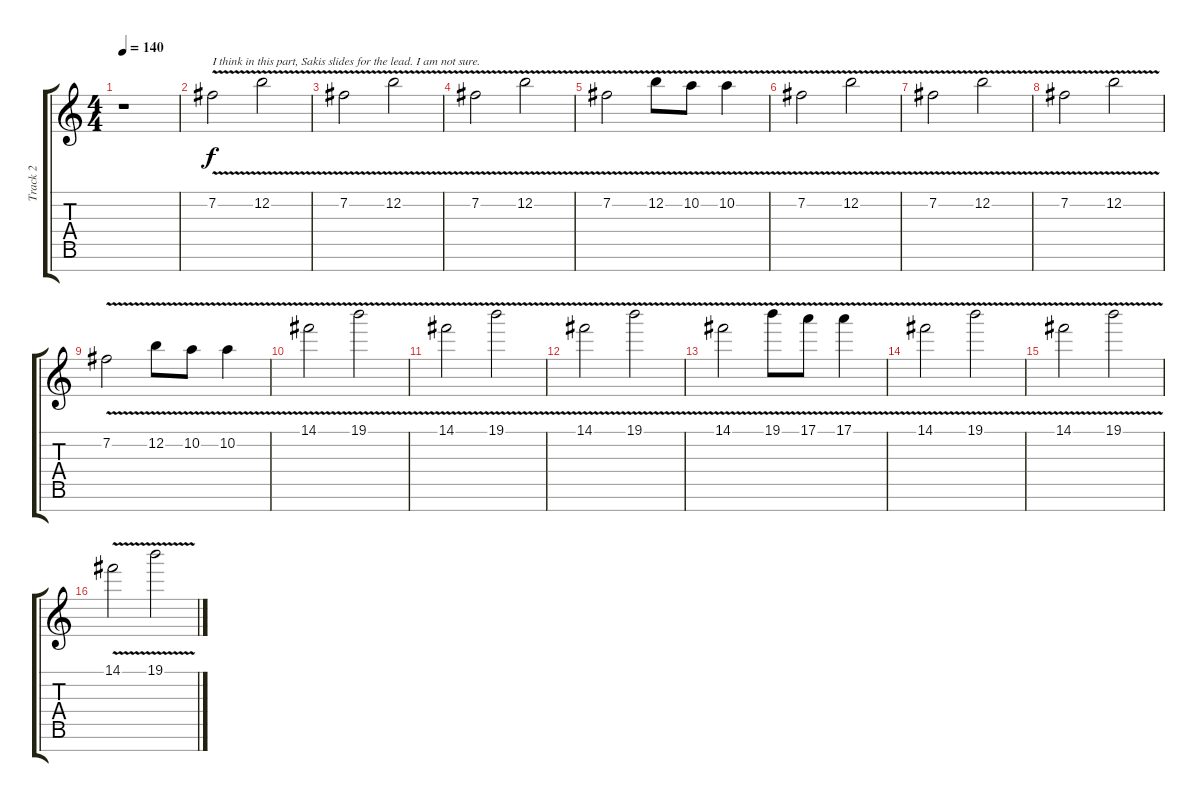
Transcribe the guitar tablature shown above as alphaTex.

\track ("Track 2" "Track 2") {instrument distortionguitar}
\staff {score tabs}
\tuning (E4 B3 G3 D3 A2 E2 B1) {hide}
\ts (4 4)
\tempo 140
\clef g2
\ks c
r.1{dy f} |
7.2{v}.2{txt "I think in this part, Sakis slides for the lead. I am not sure."} 12.2{v}.2 |
7.2{v}.2 12.2{v}.2 |
7.2{v}.2 12.2{v}.2 |
7.2{v}.2 12.2{v}.8 10.2{v}.8 10.2{v}.4 |
7.2{v}.2 12.2{v}.2 |
7.2{v}.2 12.2{v}.2 |
7.2{v}.2 12.2{v}.2 |
7.2{v}.2 12.2{v}.8 10.2{v}.8 10.2{v}.4 |
14.1{v}.2 19.1{v}.2 |
14.1{v}.2 19.1{v}.2 |
14.1{v}.2 19.1{v}.2 |
14.1{v}.2 19.1{v}.8 17.1{v}.8 17.1{v}.4 |
14.1{v}.2 19.1{v}.2 |
14.1{v}.2 19.1{v}.2 |
14.1{v}.2 19.1{v}.2
